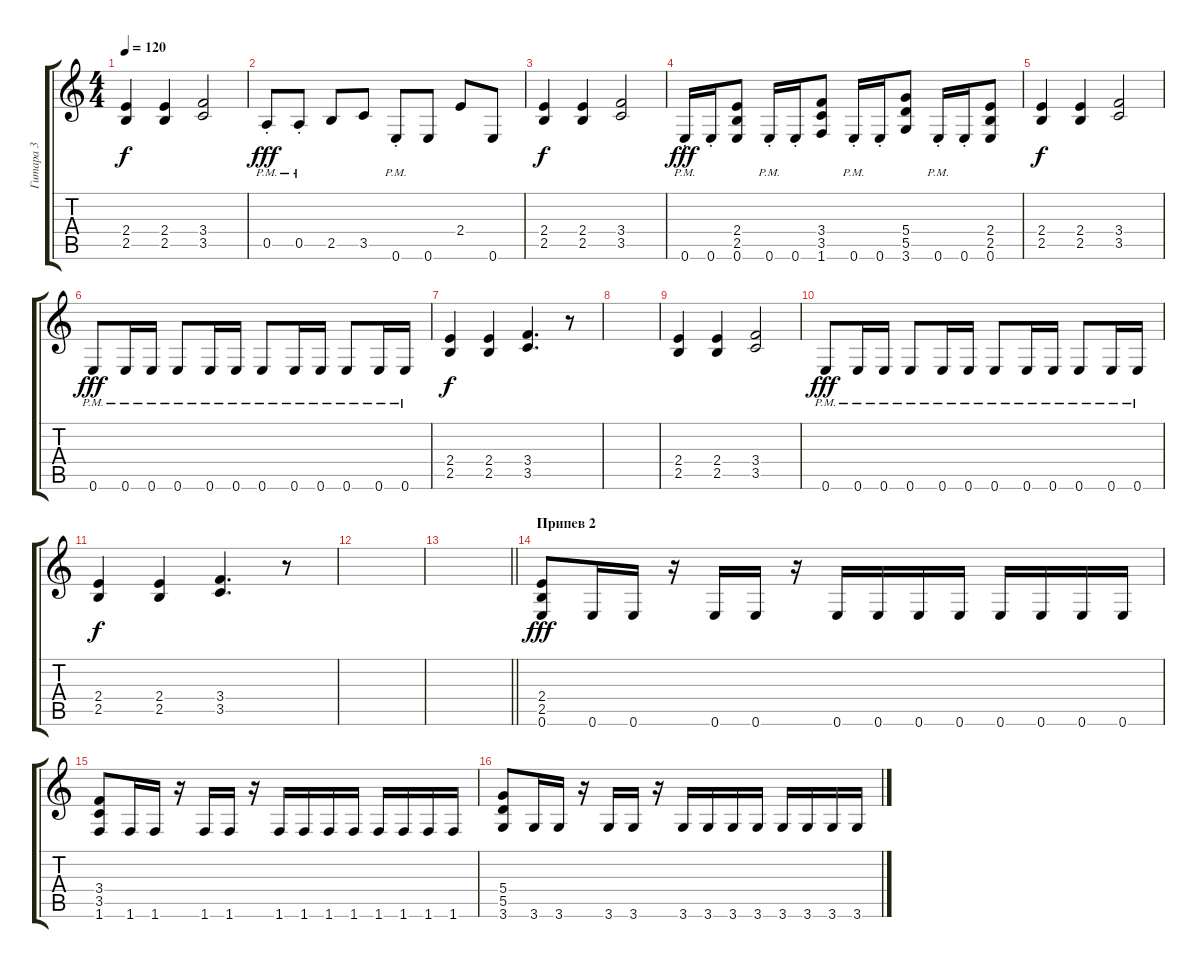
\track ("Гитара 3" "Гитара 3") {instrument distortionguitar}
\staff {score tabs}
\tuning (E4 B3 G3 D3 A2 E2) {hide}
\ts (4 4)
\tempo 120
\clef g2
\ks c
(2.4 2.5).4{dy f} (2.4 2.5).4 (3.4 3.5).2 |
0.5{pm st}.8{dy fff} 0.5{pm st}.8 2.5.8 3.5.8 0.6{pm st}.8 0.6.8 2.4.8 0.6.8 |
(2.4 2.5).4{dy f} (2.4 2.5).4 (3.4 3.5).2 |
0.6{pm st}.16{dy fff} 0.6{st}.16 (2.4 2.5 0.6).8 0.6{pm st}.16 0.6{st}.16 (3.4 3.5 1.6).8 0.6{pm st}.16 0.6{st}.16 (5.4 5.5 3.6).8 0.6{pm st}.16 0.6{st}.16 (2.4 2.5 0.6).8 |
(2.4 2.5).4{dy f} (2.4 2.5).4 (3.4 3.5).2 |
0.6{pm}.8{dy fff} 0.6{pm}.16 0.6{pm}.16 0.6{pm}.8 0.6{pm}.16 0.6{pm}.16 0.6{pm}.8 0.6{pm}.16 0.6{pm}.16 0.6{pm}.8 0.6{pm}.16 0.6{pm}.16 |
(2.4 2.5).4{dy f} (2.4 2.5).4 (3.4 3.5).4{d} r.8 |
|
(2.4 2.5).4 (2.4 2.5).4 (3.4 3.5).2 |
0.6{pm}.8{dy fff} 0.6{pm}.16 0.6{pm}.16 0.6{pm}.8 0.6{pm}.16 0.6{pm}.16 0.6{pm}.8 0.6{pm}.16 0.6{pm}.16 0.6{pm}.8 0.6{pm}.16 0.6{pm}.16 |
(2.4 2.5).4{dy f} (2.4 2.5).4 (3.4 3.5).4{d} r.8 |
|
\barLineRight lightlight
|
\section ("" "Припев 2")
(2.4 2.5 0.6).8{dy fff} 0.6.16 0.6.16 r.16 0.6.16 0.6.16 r.16 0.6.16 0.6.16 0.6.16 0.6.16 0.6.16 0.6.16 0.6.16 0.6.16 |
(3.4 3.5 1.6).8 1.6.16 1.6.16 r.16 1.6.16 1.6.16 r.16 1.6.16 1.6.16 1.6.16 1.6.16 1.6.16 1.6.16 1.6.16 1.6.16 |
(5.4 5.5 3.6).8 3.6.16 3.6.16 r.16 3.6.16 3.6.16 r.16 3.6.16 3.6.16 3.6.16 3.6.16 3.6.16 3.6.16 3.6.16 3.6.16
